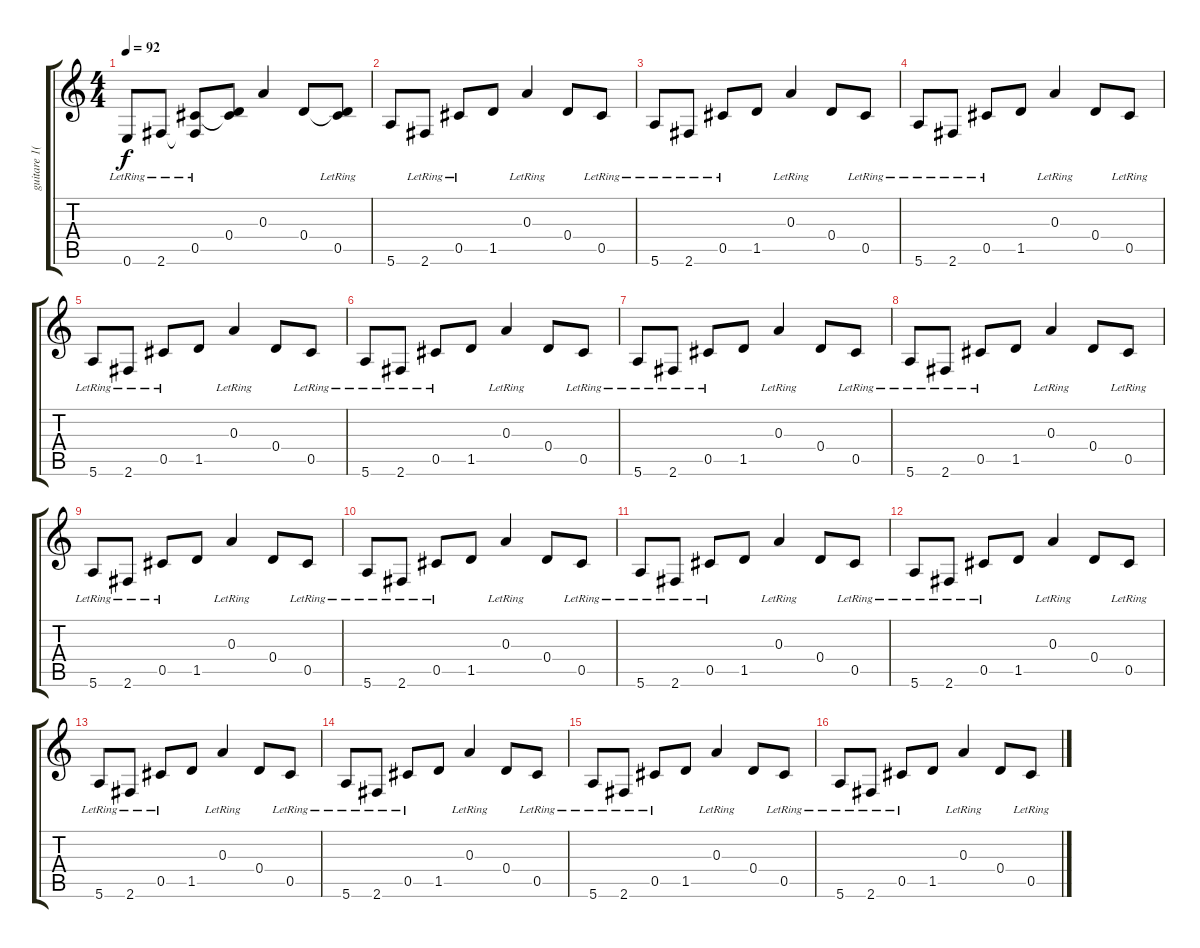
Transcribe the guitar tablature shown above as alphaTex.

\track ("guitare 1(Ben)" "guitare 1(") {instrument electricguitarclean}
\staff {score tabs}
\tuning (E4 B3 A3 D3 Db3 E2) {hide}
\ts (4 4)
\tempo 92
\clef g2
\ks c
0.6{lr}.8{dy f instrument electricguitarclean} 2.6{lr}.8 (0.5{lr} 2.6{t}).8 (0.4 0.5{t}).8 0.3.4 0.4.8 (0.4{t} 0.5{lr}).8 |
5.6.8 2.6{lr}.8 0.5{lr}.8 1.5.8 0.3{lr}.4 0.4.8 0.5{lr}.8 |
5.6{lr}.8 2.6{lr}.8 0.5{lr}.8 1.5.8 0.3{lr}.4 0.4.8 0.5{lr}.8 |
5.6{lr}.8 2.6{lr}.8 0.5{lr}.8 1.5.8 0.3{lr}.4 0.4.8 0.5{lr}.8 |
5.6{lr}.8 2.6{lr}.8 0.5{lr}.8 1.5.8 0.3{lr}.4 0.4.8 0.5{lr}.8 |
5.6{lr}.8 2.6{lr}.8 0.5{lr}.8 1.5.8 0.3{lr}.4 0.4.8 0.5{lr}.8 |
5.6{lr}.8 2.6{lr}.8 0.5{lr}.8 1.5.8 0.3{lr}.4 0.4.8 0.5{lr}.8 |
5.6{lr}.8 2.6{lr}.8 0.5{lr}.8 1.5.8 0.3{lr}.4 0.4.8 0.5{lr}.8 |
5.6{lr}.8 2.6{lr}.8 0.5{lr}.8 1.5.8 0.3{lr}.4 0.4.8 0.5{lr}.8 |
5.6{lr}.8 2.6{lr}.8 0.5{lr}.8 1.5.8 0.3{lr}.4 0.4.8 0.5{lr}.8 |
5.6{lr}.8 2.6{lr}.8 0.5{lr}.8 1.5.8 0.3{lr}.4 0.4.8 0.5{lr}.8 |
5.6{lr}.8 2.6{lr}.8 0.5{lr}.8 1.5.8 0.3{lr}.4 0.4.8 0.5{lr}.8 |
5.6{lr}.8 2.6{lr}.8 0.5{lr}.8 1.5.8 0.3{lr}.4 0.4.8 0.5{lr}.8 |
5.6{lr}.8 2.6{lr}.8 0.5{lr}.8 1.5.8 0.3{lr}.4 0.4.8 0.5{lr}.8 |
5.6{lr}.8 2.6{lr}.8 0.5{lr}.8 1.5.8 0.3{lr}.4 0.4.8 0.5{lr}.8 |
5.6{lr}.8 2.6{lr}.8 0.5{lr}.8 1.5.8 0.3{lr}.4 0.4.8 0.5{lr}.8
